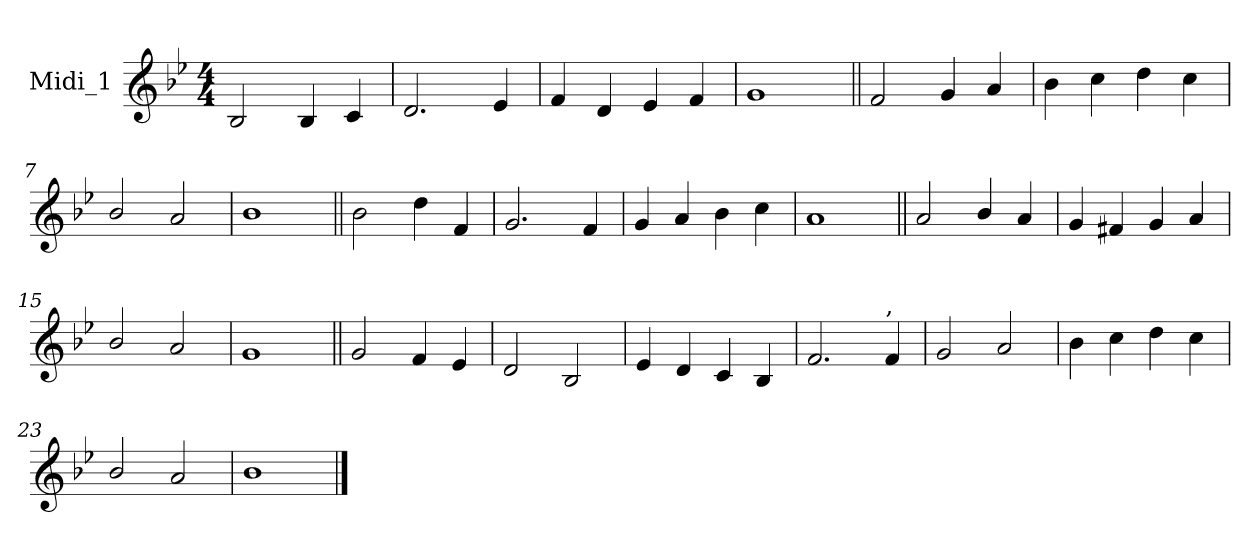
**kern
*part1
*staff1
*I"Midi_1
*clefG2
*k[b-e-]
*B-:
*M4/4
=1
2B-
4B-
4c
=2
2.d
4e-
=3
4f
4d
4e-
4f
=4
1g
=5||
2f
4g
4a
=6
4b-
4cc
4dd
4cc
=7
2b-/
2a
=8
1b-
!!LO:LB:g=z
=9||
2b-
4dd
4f
=10
2.g
4f
=11
4g
4a
4b-
4cc
=12
1a
=13||
2a
4b-/
4a/
=14
4g
4f#X
4g
4a
=15
2b-/
2a
=16
1g
!!LO:LB:g=z
=17||
2g
4f
4e-
=18
2d
2B-
=19
4e-
4d
4c
4B-
=20
2.f
!LO:TX:a:t=,
4f
=21
2g
2a
=22
4b-
4cc
4dd
4cc
=23
2b-/
2a
=24
1b-
==
*-
